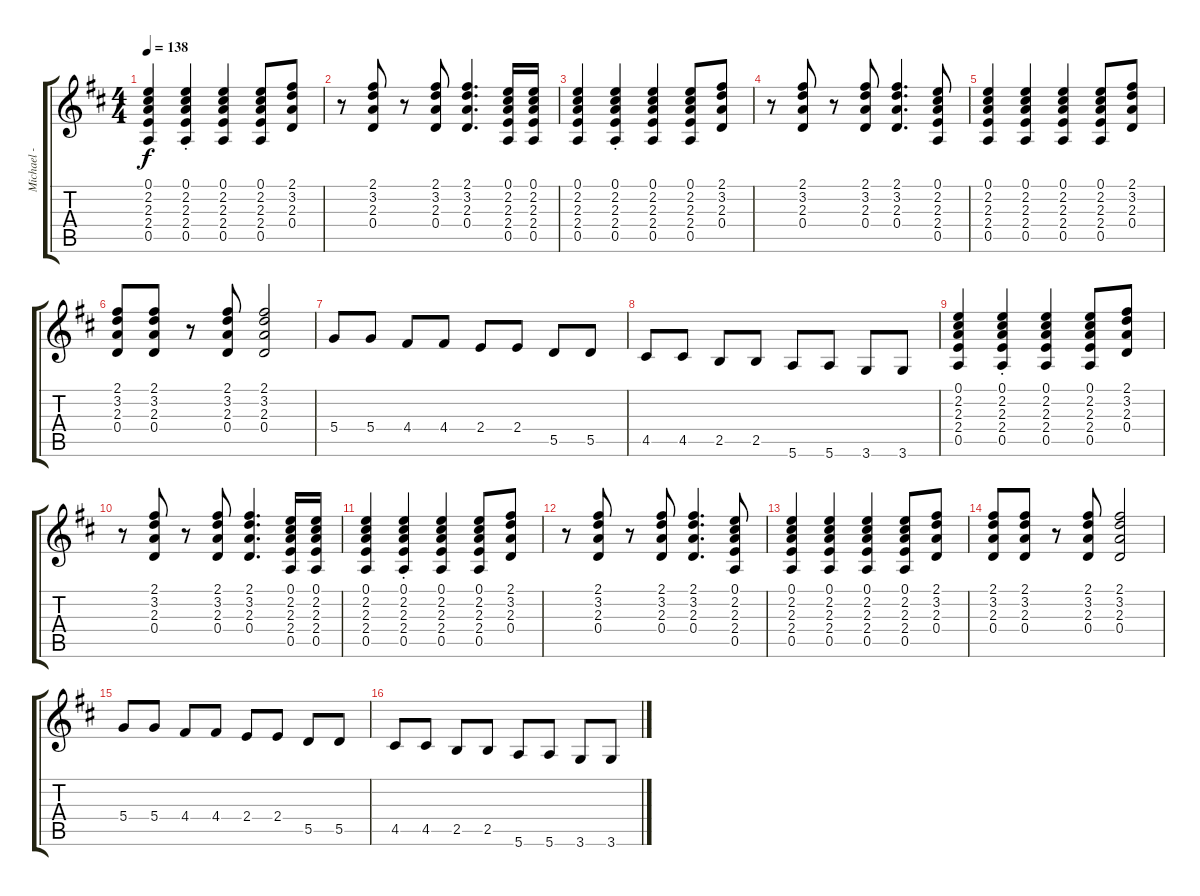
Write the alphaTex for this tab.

\track ("Michael - 2" "Michael - ") {instrument overdrivenguitar}
\staff {score tabs}
\tuning (E4 B3 G3 D3 A2 E2) {hide}
\ts (4 4)
\tempo 138
\clef g2
\ks d
(0.1 2.2 2.3 2.4 0.5).4{dy f} (0.1{st} 2.2{st} 2.3{st} 2.4{st} 0.5{st}).4 (0.1 2.2 2.3 2.4 0.5).4 (0.1 2.2 2.3 2.4 0.5).8 (2.1 3.2 2.3 0.4).8 |
r.8 (2.1 3.2 2.3 0.4).8 r.8 (2.1 3.2 2.3 0.4).8 (2.1 3.2 2.3 0.4).4{d} (0.1 2.2 2.3 2.4 0.5).16 (0.1 2.2 2.3 2.4 0.5).16 |
(0.1 2.2 2.3 2.4 0.5).4 (0.1 2.2 2.3 2.4 0.5{st}).4 (0.1 2.2 2.3 2.4 0.5).4 (0.1 2.2 2.3 2.4 0.5).8 (2.1 3.2 2.3 0.4).8 |
r.8 (2.1 3.2 2.3 0.4).8 r.8 (2.1 3.2 2.3 0.4).8 (2.1 3.2 2.3 0.4).4{d} (0.1 2.2 2.3 2.4 0.5).8 |
(0.1 2.2 2.3 2.4 0.5).4 (0.1 2.2 2.3 2.4 0.5).4 (0.1 2.2 2.3 2.4 0.5).4 (0.1 2.2 2.3 2.4 0.5).8 (2.1 3.2 2.3 0.4).8 |
(2.1 3.2 2.3 0.4).8 (2.1 3.2 2.3 0.4).8 r.8 (2.1 3.2 2.3 0.4).8 (2.1 3.2 2.3 0.4).2 |
5.4.8 5.4.8 4.4.8 4.4.8 2.4.8 2.4.8 5.5.8 5.5.8 |
4.5.8 4.5.8 2.5.8 2.5.8 5.6.8 5.6.8 3.6.8 3.6.8 |
(0.1 2.2 2.3 2.4 0.5).4 (0.1{st} 2.2{st} 2.3{st} 2.4{st} 0.5{st}).4 (0.1 2.2 2.3 2.4 0.5).4 (0.1 2.2 2.3 2.4 0.5).8 (2.1 3.2 2.3 0.4).8 |
r.8 (2.1 3.2 2.3 0.4).8 r.8 (2.1 3.2 2.3 0.4).8 (2.1 3.2 2.3 0.4).4{d} (0.1 2.2 2.3 2.4 0.5).16 (0.1 2.2 2.3 2.4 0.5).16 |
(0.1 2.2 2.3 2.4 0.5).4 (0.1 2.2 2.3 2.4 0.5{st}).4 (0.1 2.2 2.3 2.4 0.5).4 (0.1 2.2 2.3 2.4 0.5).8 (2.1 3.2 2.3 0.4).8 |
r.8 (2.1 3.2 2.3 0.4).8 r.8 (2.1 3.2 2.3 0.4).8 (2.1 3.2 2.3 0.4).4{d} (0.1 2.2 2.3 2.4 0.5).8 |
(0.1 2.2 2.3 2.4 0.5).4 (0.1 2.2 2.3 2.4 0.5).4 (0.1 2.2 2.3 2.4 0.5).4 (0.1 2.2 2.3 2.4 0.5).8 (2.1 3.2 2.3 0.4).8 |
(2.1 3.2 2.3 0.4).8 (2.1 3.2 2.3 0.4).8 r.8 (2.1 3.2 2.3 0.4).8 (2.1 3.2 2.3 0.4).2 |
5.4.8 5.4.8 4.4.8 4.4.8 2.4.8 2.4.8 5.5.8 5.5.8 |
4.5.8 4.5.8 2.5.8 2.5.8 5.6.8 5.6.8 3.6.8 3.6.8
